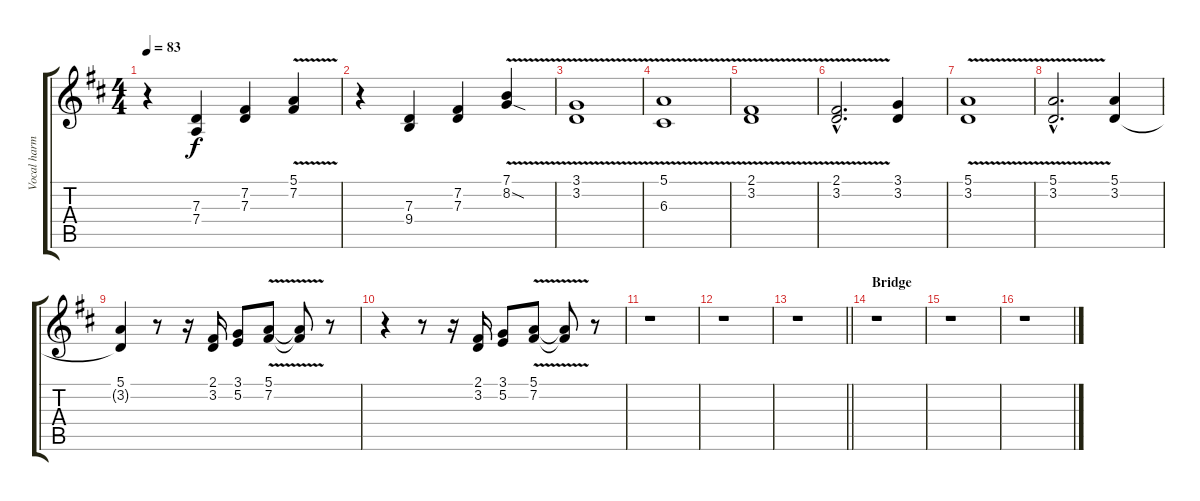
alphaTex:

\track ("Vocal harmonies" "Vocal harm") {instrument voiceoohs}
\staff {score tabs}
\tuning (E4 B3 G3 D3 A2 E2) {hide}
\ts (4 4)
\tempo 83
\clef g2
\ks d
r.4{dy f} (7.3 7.4).4 (7.2 7.3).4 (5.1{v} 7.2).4 |
r.4 (7.3 9.4).4 (7.2 7.3).4 (7.1{v} 8.2{sod}).4 |
(3.1{v} 3.2).1 |
(5.1{v} 6.3).1 |
(2.1{v} 3.2).1 |
(2.1{v hac} 3.2{hac}).2{d} (3.1 3.2).4 |
(5.1{v} 3.2).1 |
(5.1{v hac} 3.2{hac}).2{d} (5.1 3.2).4 |
(5.1 3.2{t}).4 r.8 r.16 (2.1 3.2).16 (3.1 5.2).8 (5.1{v} 7.2).8 (5.1{t} 7.2{t}).8 r.8 |
r.4 r.8 r.16 (2.1 3.2).16 (3.1 5.2).8 (5.1{v} 7.2).8 (5.1{t} 7.2{t}).8 r.8 |
r.1 |
r.1 |
\barLineRight lightlight
r.1 |
\section ("" "Bridge")
r.1 |
r.1 |
r.1
